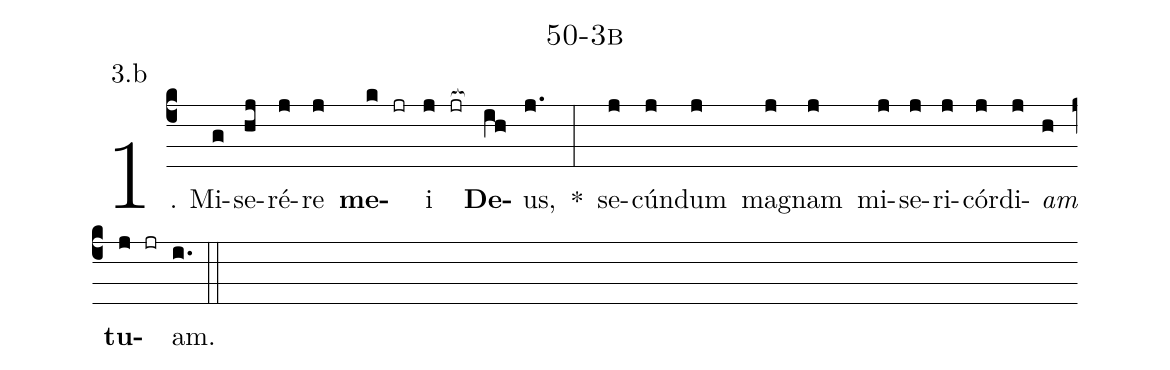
name: 50-3b;
annotation: 3.b;
%%
(c4)1. Mi(g)se(hj)ré(j)re(j) <b>me</b>(k jr)i(j jr[ocb:1{]) <b>De</b>(ih[ocb:0}])us,(j.) *(:) se(j)cún(j)dum(j) ma(j)gnam(j) mi(j)se(j)ri(j)cór(j)di(j)<i>am</i>(h) <b>tu</b>(j jr)am.(i.) (::)
